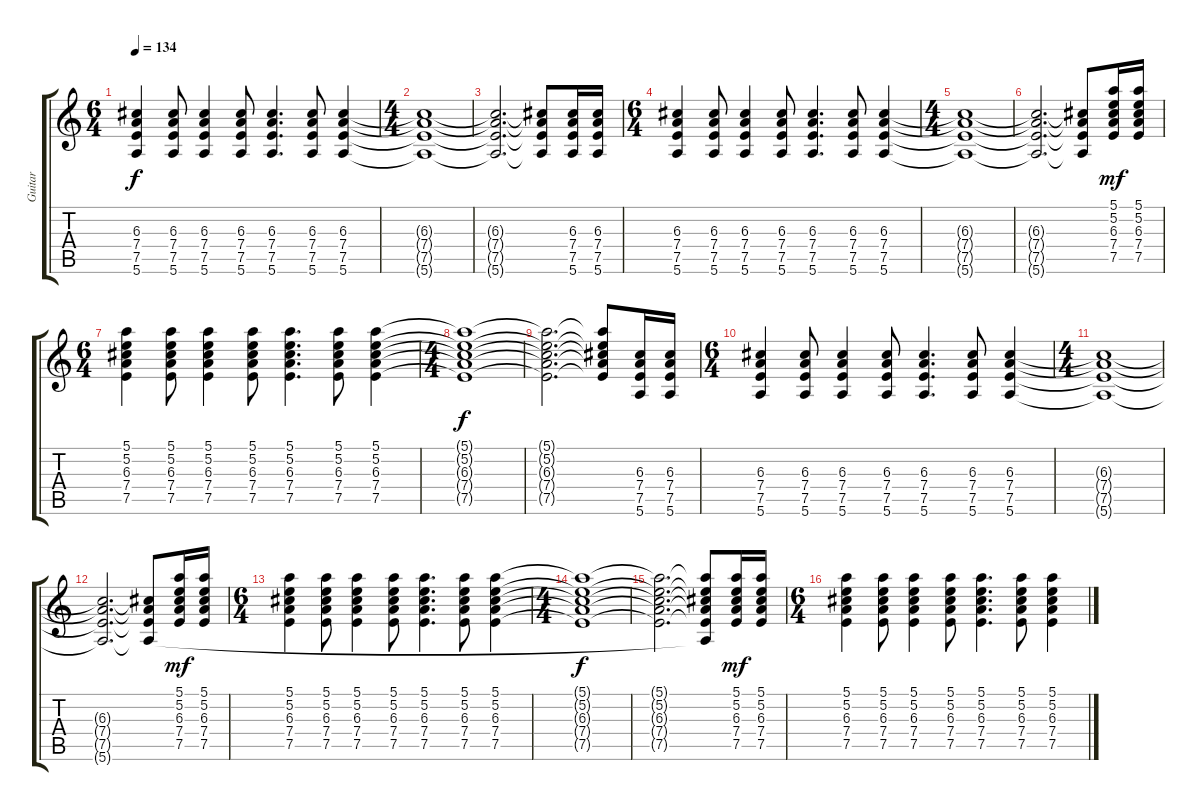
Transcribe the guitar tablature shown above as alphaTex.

\track ("Guitar" "Guitar") {instrument overdrivenguitar}
\staff {score tabs}
\tuning (E4 B3 G3 D3 A2 E2) {hide}
\ts (6 4)
\tempo 134
\clef g2
\ks c
(6.3 7.4 7.5 5.6).4{dy f} (6.3 7.4 7.5 5.6).8 (6.3 7.4 7.5 5.6).4 (6.3 7.4 7.5 5.6).8 (6.3 7.4 7.5 5.6).4{d} (6.3 7.4 7.5 5.6).8 (6.3 7.4 7.5 5.6).4 |
\ts (4 4)
(6.3{t} 7.4{t} 7.5{t} 5.6{t}).1 |
(6.3{t} 7.4{t} 7.5{t} 5.6{t}).2{d} (6.3{t} 7.4{t} 7.5{t} 5.6{t}).8 (6.3 7.4 7.5 5.6).16 (6.3 7.4 7.5 5.6).16 |
\ts (6 4)
(6.3 7.4 7.5 5.6).4 (6.3 7.4 7.5 5.6).8 (6.3 7.4 7.5 5.6).4 (6.3 7.4 7.5 5.6).8 (6.3 7.4 7.5 5.6).4{d} (6.3 7.4 7.5 5.6).8 (6.3 7.4 7.5 5.6).4 |
\ts (4 4)
(6.3{t} 7.4{t} 7.5{t} 5.6{t}).1 |
(6.3{t} 7.4{t} 7.5{t} 5.6{t}).2{d} (6.3{t} 7.4{t} 7.5{t} 5.6{t}).8 (5.1 5.2 6.3 7.4 7.5).16{dy mf} (5.1 5.2 6.3 7.4 7.5).16 |
\ts (6 4)
(5.1 5.2 6.3 7.4 7.5).4 (5.1 5.2 6.3 7.4 7.5).8 (5.1 5.2 6.3 7.4 7.5).4 (5.1 5.2 6.3 7.4 7.5).8 (5.1 5.2 6.3 7.4 7.5).4{d} (5.1 5.2 6.3 7.4 7.5).8 (5.1 5.2 6.3 7.4 7.5).4 |
\ts (4 4)
(5.1{t} 5.2{t} 6.3{t} 7.4{t} 7.5{t}).1{dy f} |
(5.1{t} 5.2{t} 6.3{t} 7.4{t} 7.5{t}).2{d} (5.1{t} 5.2{t} 6.3{t} 7.4{t} 7.5{t}).8 (6.3 7.4 7.5 5.6).16 (6.3 7.4 7.5 5.6).16 |
\ts (6 4)
(6.3 7.4 7.5 5.6).4 (6.3 7.4 7.5 5.6).8 (6.3 7.4 7.5 5.6).4 (6.3 7.4 7.5 5.6).8 (6.3 7.4 7.5 5.6).4{d} (6.3 7.4 7.5 5.6).8 (6.3 7.4 7.5 5.6).4 |
\ts (4 4)
(6.3{t} 7.4{t} 7.5{t} 5.6{t}).1 |
(6.3{t} 7.4{t} 7.5{t} 5.6{t}).2{d} (6.3{t} 7.4{t} 7.5{t} 5.6{t}).8 (5.1 5.2 6.3 7.4 7.5).16{dy mf} (5.1 5.2 6.3 7.4 7.5).16 |
\ts (6 4)
(5.1 5.2 6.3 7.4 7.5).4 (5.1 5.2 6.3 7.4 7.5).8 (5.1 5.2 6.3 7.4 7.5).4 (5.1 5.2 6.3 7.4 7.5).8 (5.1 5.2 6.3 7.4 7.5).4{d} (5.1 5.2 6.3 7.4 7.5).8 (5.1 5.2 6.3 7.4 7.5).4 |
\ts (4 4)
(5.1{t} 5.2{t} 6.3{t} 7.4{t} 7.5{t}).1{dy f} |
(5.1{t} 5.2{t} 6.3{t} 7.4{t} 7.5{t}).2{d} (5.1{t} 5.2{t} 6.3{t} 7.4{t} 7.5{t} 5.6{t}).8 (5.1 5.2 6.3 7.4 7.5).16{dy mf} (5.1 5.2 6.3 7.4 7.5).16 |
\ts (6 4)
(5.1 5.2 6.3 7.4 7.5).4 (5.1 5.2 6.3 7.4 7.5).8 (5.1 5.2 6.3 7.4 7.5).4 (5.1 5.2 6.3 7.4 7.5).8 (5.1 5.2 6.3 7.4 7.5).4{d} (5.1 5.2 6.3 7.4 7.5).8 (5.1 5.2 6.3 7.4 7.5).4
